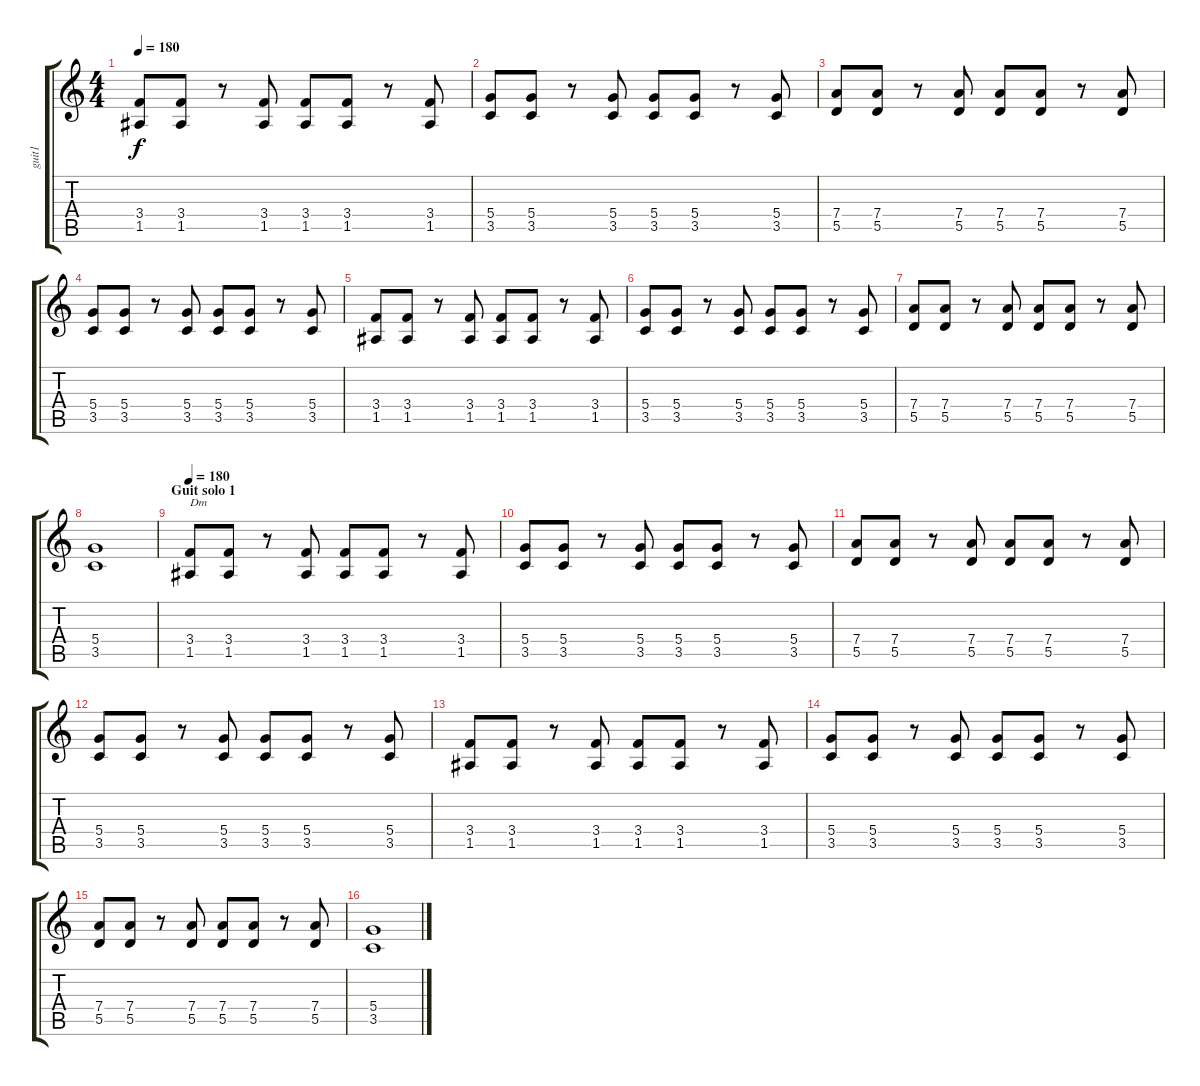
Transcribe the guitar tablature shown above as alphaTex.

\track ("guit1" "guit1") {instrument overdrivenguitar}
\staff {score tabs}
\tuning (E4 B3 G3 D3 A2 E2) {hide}
\ts (4 4)
\tempo 180
\clef g2
\ks c
(3.4 1.5).8{dy f} (3.4 1.5).8 r.8 (3.4 1.5).8 (3.4 1.5).8 (3.4 1.5).8 r.8 (3.4 1.5).8 |
(5.4 3.5).8 (5.4 3.5).8 r.8 (5.4 3.5).8 (5.4 3.5).8 (5.4 3.5).8 r.8 (5.4 3.5).8 |
(7.4 5.5).8 (7.4 5.5).8 r.8 (7.4 5.5).8 (7.4 5.5).8 (7.4 5.5).8 r.8 (7.4 5.5).8 |
(5.4 3.5).8 (5.4 3.5).8 r.8 (5.4 3.5).8 (5.4 3.5).8 (5.4 3.5).8 r.8 (5.4 3.5).8 |
(3.4 1.5).8 (3.4 1.5).8 r.8 (3.4 1.5).8 (3.4 1.5).8 (3.4 1.5).8 r.8 (3.4 1.5).8 |
(5.4 3.5).8 (5.4 3.5).8 r.8 (5.4 3.5).8 (5.4 3.5).8 (5.4 3.5).8 r.8 (5.4 3.5).8 |
(7.4 5.5).8 (7.4 5.5).8 r.8 (7.4 5.5).8 (7.4 5.5).8 (7.4 5.5).8 r.8 (7.4 5.5).8 |
(5.4 3.5).1 |
\section ("" "Guit solo 1")
\tempo 180
(3.4 1.5).8{txt "Dm" volume 11 instrument overdrivenguitar} (3.4 1.5).8 r.8 (3.4 1.5).8 (3.4 1.5).8 (3.4 1.5).8 r.8 (3.4 1.5).8 |
(5.4 3.5).8 (5.4 3.5).8 r.8 (5.4 3.5).8 (5.4 3.5).8 (5.4 3.5).8 r.8 (5.4 3.5).8 |
(7.4 5.5).8 (7.4 5.5).8 r.8 (7.4 5.5).8 (7.4 5.5).8 (7.4 5.5).8 r.8 (7.4 5.5).8 |
(5.4 3.5).8 (5.4 3.5).8 r.8 (5.4 3.5).8 (5.4 3.5).8 (5.4 3.5).8 r.8 (5.4 3.5).8 |
(3.4 1.5).8 (3.4 1.5).8 r.8 (3.4 1.5).8 (3.4 1.5).8 (3.4 1.5).8 r.8 (3.4 1.5).8 |
(5.4 3.5).8 (5.4 3.5).8 r.8 (5.4 3.5).8 (5.4 3.5).8 (5.4 3.5).8 r.8 (5.4 3.5).8 |
(7.4 5.5).8 (7.4 5.5).8 r.8 (7.4 5.5).8 (7.4 5.5).8 (7.4 5.5).8 r.8 (7.4 5.5).8 |
(5.4 3.5).1
